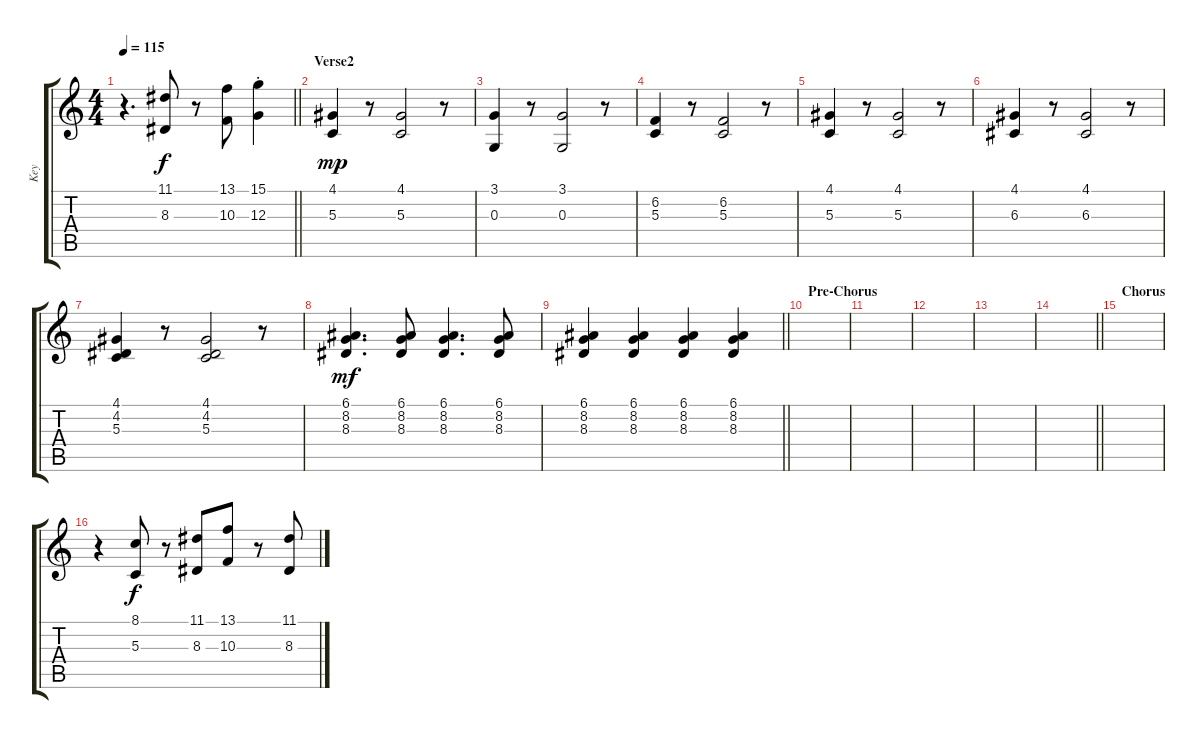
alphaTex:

\track ("Key" "Key") {instrument brasssection}
\staff {score tabs}
\tuning (E4 B3 G3 D3 A2 E2) {hide}
\ts (4 4)
\tempo 115
\clef g2
\barLineRight lightlight
\ks c
r.4{d dy f} (11.1 8.3).8 r.8 (13.1 10.3).8 (15.1{st} 12.3{st}).4 |
\section ("" "Verse2")
(4.1 5.3).4{dy mp} r.8 (4.1 5.3).2 r.8 |
(3.1 0.3).4 r.8 (3.1 0.3).2 r.8 |
(6.2 5.3).4 r.8 (6.2 5.3).2 r.8 |
(4.1 5.3).4 r.8 (4.1 5.3).2 r.8 |
(4.1 6.3).4 r.8 (4.1 6.3).2 r.8 |
(4.1 4.2 5.3).4 r.8 (4.1 4.2 5.3).2 r.8 |
(6.1 8.2 8.3).4{d dy mf} (6.1 8.2 8.3).8 (6.1 8.2 8.3).4{d} (6.1 8.2 8.3).8 |
\barLineRight lightlight
(6.1 8.2 8.3).4 (6.1 8.2 8.3).4 (6.1 8.2 8.3).4 (6.1 8.2 8.3).4 |
\section ("" "Pre-Chorus")
|
|
|
|
\barLineRight lightlight
|
\section ("" "Chorus")
|
r.4 (8.1 5.3).8{dy f} r.8 (11.1 8.3).8 (13.1 10.3).8 r.8 (11.1 8.3).8
